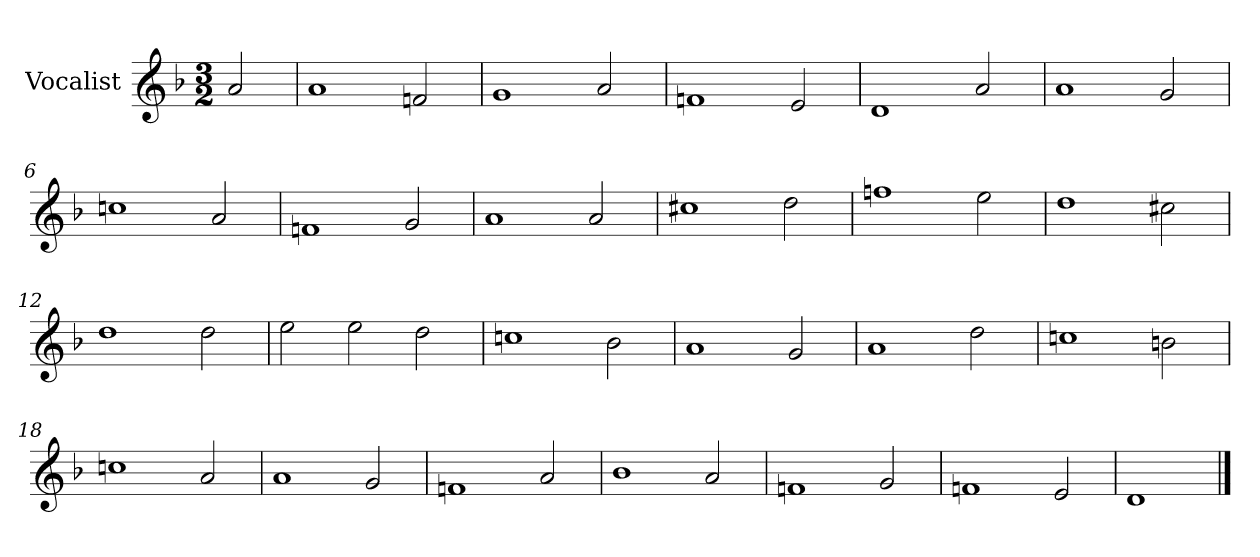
**kern
*part1
*staff1
*I"Vocalist
*k[b-]
*d:
*M3/2
=
2a
=1
1a
2fn
=2
1g
2a
=3
1fn
2e
=4
1d
2a
=5
1a
2g
=6
1ccn
2a
=7
1fn
2g
=8
1a
2a
=9
1cc#X
2dd
=10
1ffn
2ee
=11
1dd
2cc#X
=12
1dd
2dd
=13
2ee
2ee
2dd
=14
1ccn
2b-
=15
1a
2g
=16
1a
2dd
=17
1ccn
2bn
=18
1ccn
2a
=19
1a
2g
=20
1fn
2a
=21
1b-
2a
=22
1fn
2g
=23
1fn
2e
=24
1d
==
*-
